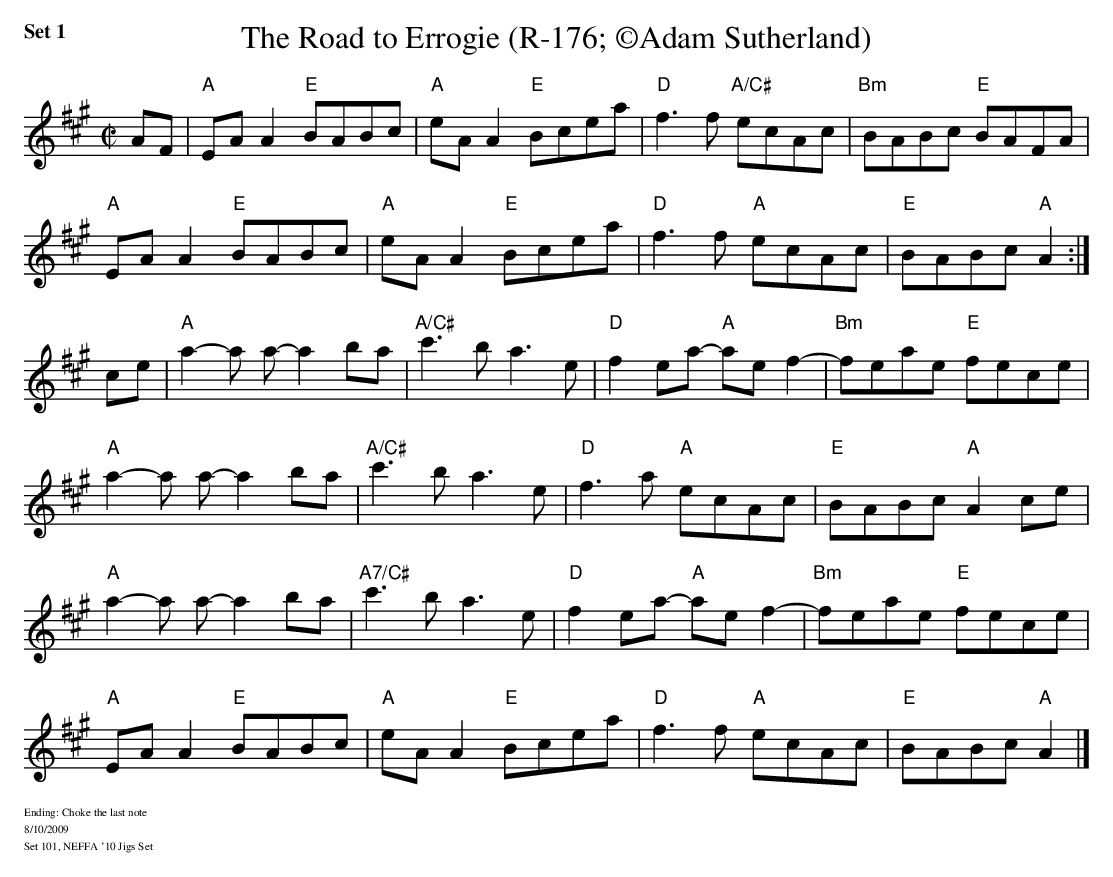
X:1
T:The Road to Errogie (R-176; ©Adam Sutherland)
M:C|
L:1/8
K:A
AF|"A"EA A2 "E"BABc|"A"eA A2 "E"Bcea|"D"f3f "A/C#"ecAc|"Bm"BABc "E"BAFA|
"A"EA A2 "E"BABc|"A"eA A2 "E"Bcea|"D"f3f "A"ecAc|"E"BABc "A"A2:|
ce|"A"a2-a a-a2ba|"A/C#"c'3b a3 e|"D"f2 ea- "A"ae f2-|"Bm"feae "E"fece|
"A"a2-a a-a2ba|"A/C#"c'3b a3 e|"D"f3 a "A"ecAc |"E"BABc "A"A2 ce|
"A"a2-a a-a2ba|"A7/C#"c'3b a3 e|"D"f2 ea- "A"ae f2-|"Bm"feae "E"fece|
"A"EA A2 "E"BABc|"A"eA A2 "E"Bcea|"D"f3f "A"ecAc|"E"BABc "A"A2|]
%%text Ending: Choke the last note
%%textfont Times-Roman 7
%%text 8/10/2009

%%text Set 101, NEFFA '10 Jigs Set
$SmallRMargin
$SmallLMargin
